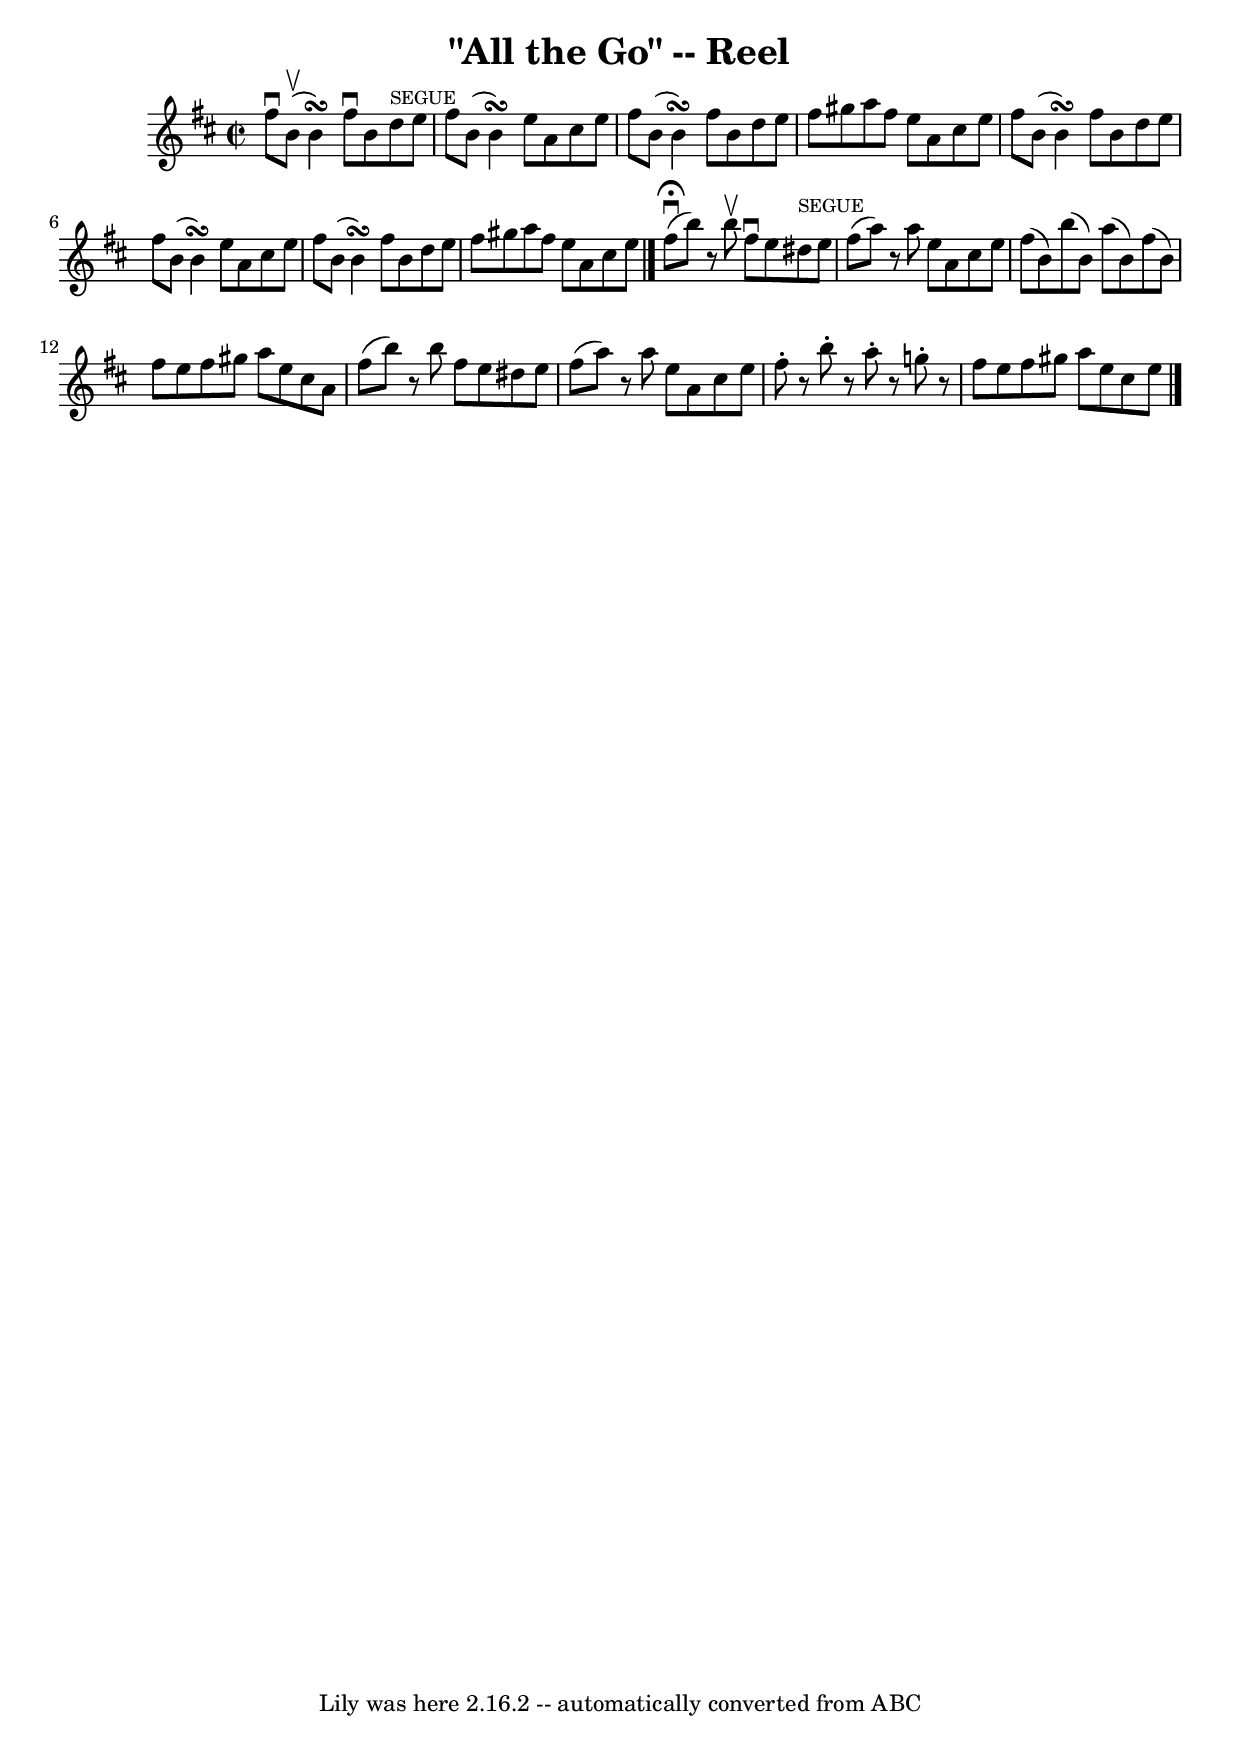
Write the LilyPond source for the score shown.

\version "2.16.2"
\include "Mammoth.ily"
\header {
  %% book = "Ryan's Mammoth Collection"
  crossRefNumber = "1"
  footnotes = "\\\\263"
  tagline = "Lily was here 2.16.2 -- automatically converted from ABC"
  title = "\"All the Go\" -- Reel"

}
voicedefault =  {


  \override Staff.TimeSignature #'style = #'C
  \time 2/2 
  \key b \minor
  fis''8^\downbow b'8^\upbow(b'4\turn)   
  fis''8^\downbow b'8 d''8^\segue e''8    |
  fis''8 b'8 (
  b'4\turn) e''8 a'8 cis''8 e''8    |
  fis''8 b'8 (
  b'4\turn) fis''8 b'8 d''8 e''8    |
  fis''8 gis''8 
  a''8 fis''8 e''8 a'8 cis''8 e''8    |
  fis''8    
  b'8 (b'4\turn) fis''8 b'8 d''8 e''8    |
  fis''8    
  b'8 (b'4\turn) e''8 a'8 cis''8 e''8    |
  fis''8    
  b'8 (b'4\turn) fis''8 b'8 d''8 e''8    |
  fis''8    
  gis''8 a''8 fis''8 e''8 a'8 cis''8 e''8    \bar "|."     
  fis''8^\fermata^\downbow(b''8)   r8 b''8^\upbow fis''8^\downbow   
  e''8 dis''8^\segue e''8    |
  fis''8 (a''8)   r8 a''8    
  e''8 a'8 cis''8 e''8    |
  fis''8 (b'8) b''8 (b'8  
  -) a''8 (b'8) fis''8 (b'8)   |
  fis''8 e''8    
  fis''8 gis''8 a''8 e''8 cis''8 a'8    |
  fis''8 (
  b''8)   r8 b''8 fis''8 e''8 dis''8 e''8    |
  fis''8 (
  a''8)   r8 a''8 e''8 a'8 cis''8 e''8    |
  fis''8 -. 
  r8 b''8 -.   r8 a''8 -.   r8 g''!8 -.   r8   |
  fis''8 e''8    
  fis''8 gis''8 a''8 e''8 cis''8 e''8          \bar "|."   

}

\score{
  <<

    \context Staff="default"
    {
      \voicedefault 
      
    }

  >>
  \layout {
    
  }
  \midi {
  }

}
